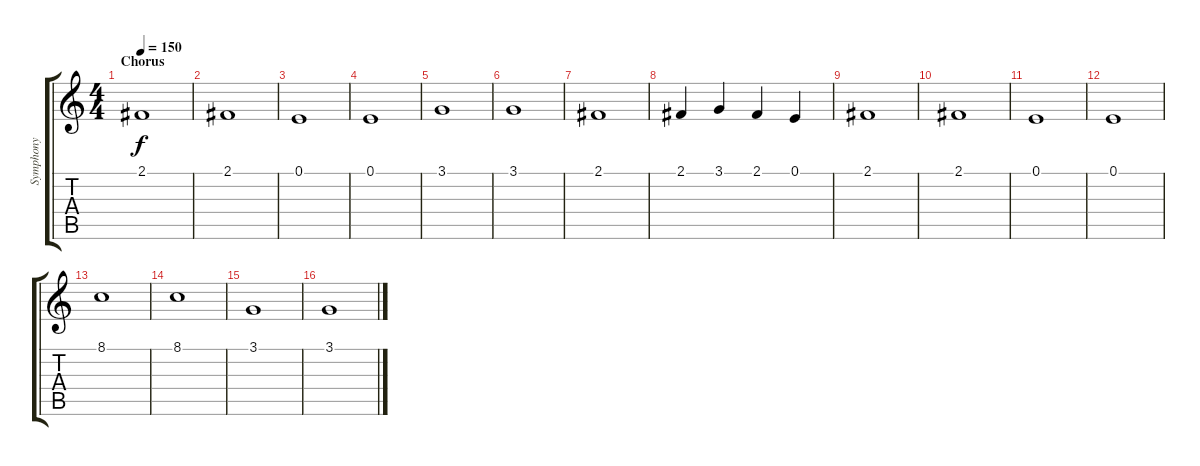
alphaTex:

\track ("Symphony" "Symphony") {instrument stringensemble1}
\staff {score tabs}
\tuning (E4 B3 G3 D3 A2 E2) {hide}
\ts (4 4)
\section ("" "Chorus")
\tempo 150
\clef g2
\ks c
2.1.1{dy f} |
2.1.1 |
0.1.1 |
0.1.1 |
3.1.1 |
3.1.1 |
2.1.1 |
2.1.4 3.1.4 2.1.4 0.1.4 |
2.1.1 |
2.1.1 |
0.1.1 |
0.1.1 |
8.1.1 |
8.1.1 |
3.1.1 |
3.1.1
